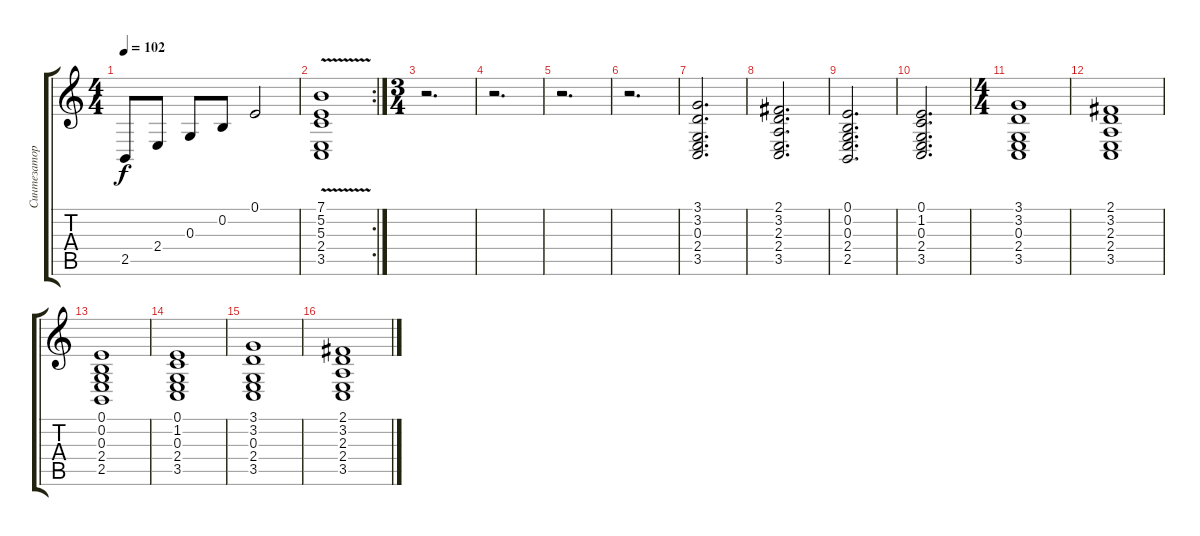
\track ("Синтезатор" "Синтезатор") {instrument choiraahs}
\staff {score tabs}
\tuning (E4 B3 G3 D3 A2 E2) {hide}
\ts (4 4)
\tempo 102
\clef g2
\ks c
2.5.8{dy f} 2.4.8 0.3.8 0.2.8 0.1.2 |
\rc 2
(7.1{v} 5.2 5.3 2.4 3.5).1 |
\ts (3 4)
r.2{d} |
r.2{d} |
r.2{d} |
r.2{d} |
(3.1 3.2 0.3 2.4 3.5).2{d} |
(2.1 3.2 2.3 2.4 3.5).2{d} |
(0.1 0.2 0.3 2.4 2.5).2{d} |
(0.1 1.2 0.3 2.4 3.5).2{d} |
\ts (4 4)
(3.1 3.2 0.3 2.4 3.5).1 |
(2.1 3.2 2.3 2.4 3.5).1 |
(0.1 0.2 0.3 2.4 2.5).1 |
(0.1 1.2 0.3 2.4 3.5).1 |
(3.1 3.2 0.3 2.4 3.5).1 |
(2.1 3.2 2.3 2.4 3.5).1
